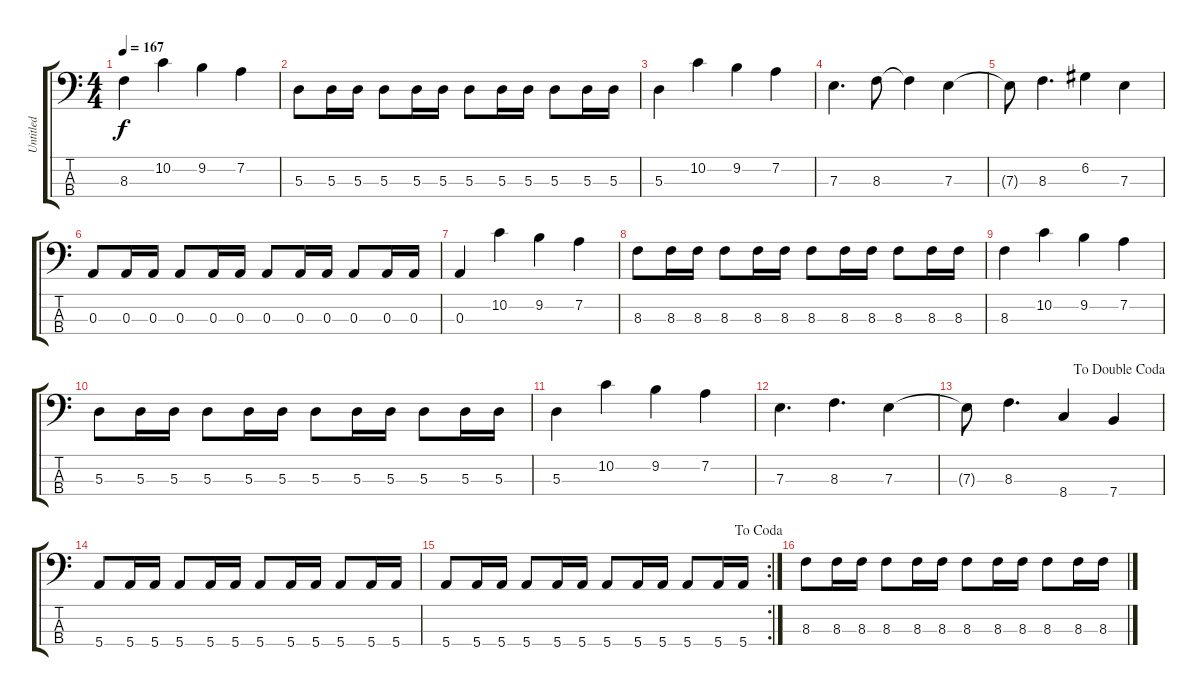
\track ("Untitled" "Untitled") {instrument electricbassfinger}
\staff {score tabs}
\tuning (G2 D2 A1 E1) {hide}
\ts (4 4)
\tempo 167
\clef f4
\ks c
8.3.4{dy f} 10.2.4 9.2.4 7.2.4 |
5.3.8 5.3.16 5.3.16 5.3.8 5.3.16 5.3.16 5.3.8 5.3.16 5.3.16 5.3.8 5.3.16 5.3.16 |
5.3.4 10.2.4 9.2.4 7.2.4 |
7.3.4{d} 8.3.8 8.3{t}.4 7.3.4 |
7.3{t}.8 8.3.4{d} 6.2.4 7.3.4 |
0.3.8 0.3.16 0.3.16 0.3.8 0.3.16 0.3.16 0.3.8 0.3.16 0.3.16 0.3.8 0.3.16 0.3.16 |
0.3.4 10.2.4 9.2.4 7.2.4 |
8.3.8 8.3.16 8.3.16 8.3.8 8.3.16 8.3.16 8.3.8 8.3.16 8.3.16 8.3.8 8.3.16 8.3.16 |
8.3.4 10.2.4 9.2.4 7.2.4 |
5.3.8 5.3.16 5.3.16 5.3.8 5.3.16 5.3.16 5.3.8 5.3.16 5.3.16 5.3.8 5.3.16 5.3.16 |
5.3.4 10.2.4 9.2.4 7.2.4 |
7.3.4{d} 8.3.4{d} 7.3.4 |
\jump dadoublecoda
7.3{t}.8 8.3.4{d} 8.4.4 7.4.4 |
5.4.8 5.4.16 5.4.16 5.4.8 5.4.16 5.4.16 5.4.8 5.4.16 5.4.16 5.4.8 5.4.16 5.4.16 |
\rc 2
\jump dacoda
5.4.8 5.4.16 5.4.16 5.4.8 5.4.16 5.4.16 5.4.8 5.4.16 5.4.16 5.4.8 5.4.16 5.4.16 |
8.3.8 8.3.16 8.3.16 8.3.8 8.3.16 8.3.16 8.3.8 8.3.16 8.3.16 8.3.8 8.3.16 8.3.16
